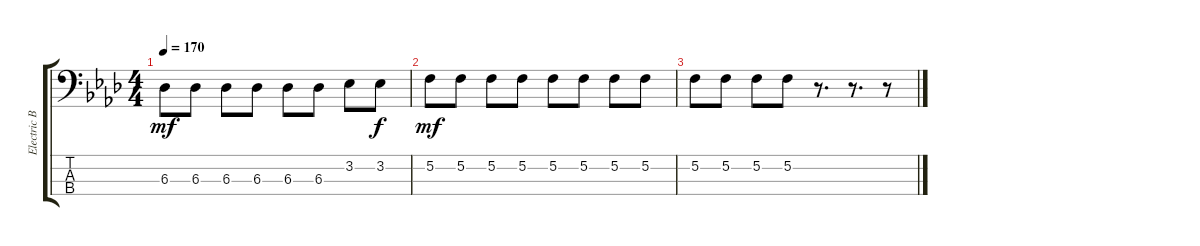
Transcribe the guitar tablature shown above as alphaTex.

\track ("Electric Bass" "Electric B") {instrument electricbassfinger}
\staff {score tabs}
\tuning (F2 C2 G1 D1) {hide}
\ts (4 4)
\tempo 170
\clef f4
\ks ab
6.3.8{dy mf} 6.3.8 6.3.8 6.3.8 6.3.8 6.3.8 3.2.8 3.2.8{dy f} |
5.2.8{dy mf} 5.2.8 5.2.8 5.2.8 5.2.8 5.2.8 5.2.8 5.2.8 |
5.2.8 5.2.8 5.2.8 5.2.8 r.8{d} r.8{d} r.8
